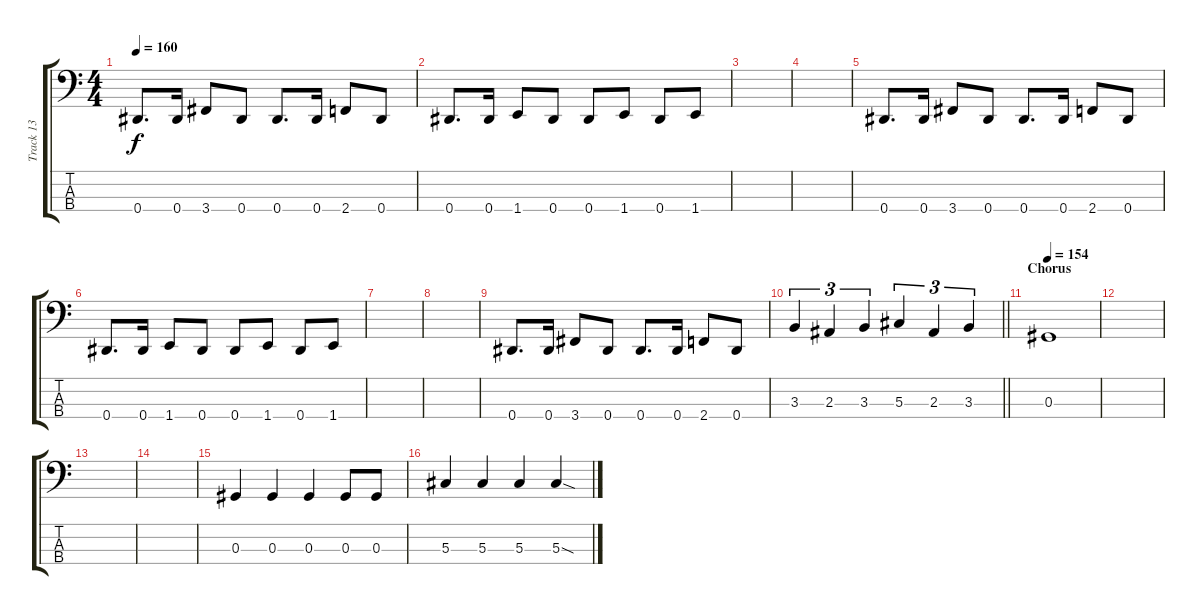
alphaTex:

\track ("Track 13" "Track 13") {instrument electricbasspick}
\staff {score tabs}
\tuning (Gb2 Db2 Ab1 Eb1) {hide}
\ts (4 4)
\tempo 160
\clef f4
\ks c
0.4.8{d dy f} 0.4.16 3.4.8 0.4.8 0.4.8{d} 0.4.16 2.4.8 0.4.8 |
0.4.8{d} 0.4.16 1.4.8 0.4.8 0.4.8 1.4.8 0.4.8 1.4.8 |
|
|
0.4.8{d} 0.4.16 3.4.8 0.4.8 0.4.8{d} 0.4.16 2.4.8 0.4.8 |
0.4.8{d} 0.4.16 1.4.8 0.4.8 0.4.8 1.4.8 0.4.8 1.4.8 |
|
|
0.4.8{d} 0.4.16 3.4.8 0.4.8 0.4.8{d} 0.4.16 2.4.8 0.4.8 |
\barLineRight lightlight
3.3.4{tu (3 2)} 2.3.4{tu (3 2)} 3.3.4{tu (3 2)} 5.3.4{tu (3 2)} 2.3.4{tu (3 2)} 3.3.4{tu (3 2)} |
\section ("" "Chorus")
\tempo 154
0.3.1 |
|
|
|
0.3.4 0.3.4 0.3.4 0.3.8 0.3.8 |
5.3.4 5.3.4 5.3.4 5.3{sod}.4
